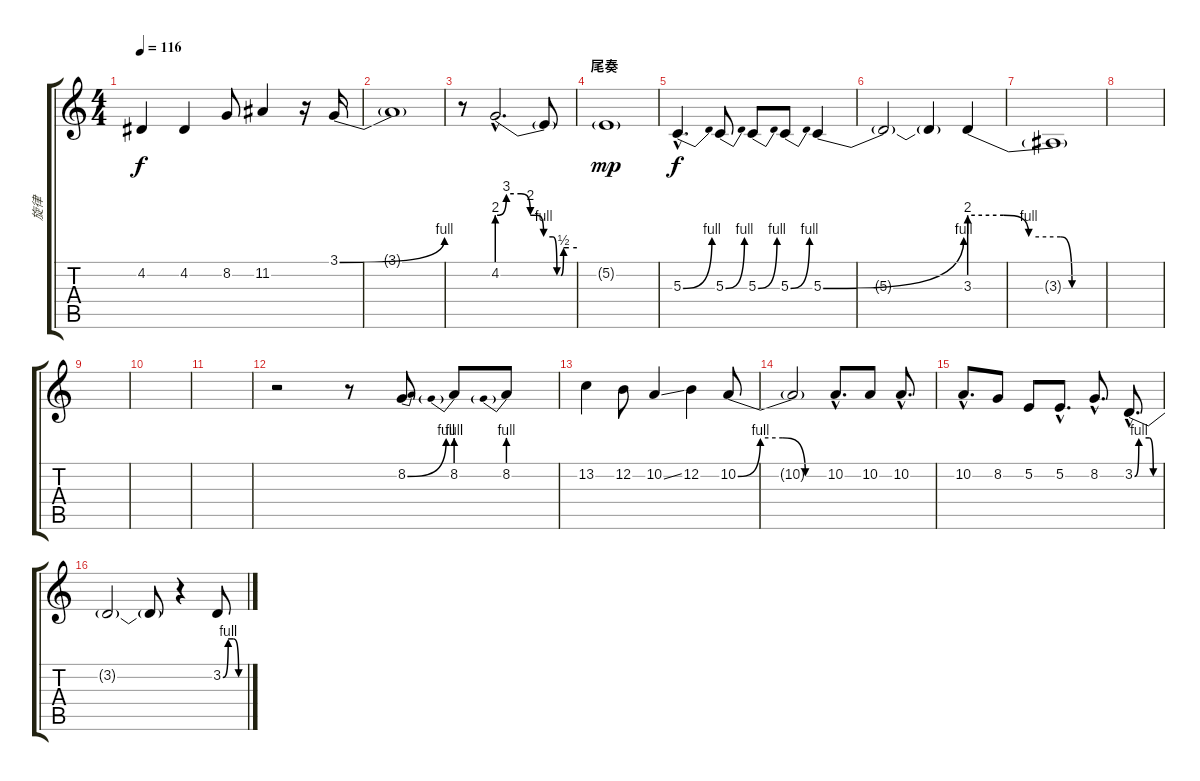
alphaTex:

\track ("旋律" "旋律") {instrument synthvoice}
\staff {score tabs}
\tuning (E4 B3 G3 D3 A2 E2) {hide}
\ts (4 4)
\tempo 116
\clef g2
\ks c
4.2{t}.4{dy f} 4.2.4 8.2.8 11.2.4 r.16 3.1{be (bend 0 0 60 4)}.16 |
3.1{t}.1 |
r.8 4.2{be (custom 0 8 7 12 18 12 25 8 30 8 35 4 42 4 45 0 48 0 50 2 54 2 60 2) hac}.2{d} 4.2{t}.8 |
\section ("" "尾奏")
5.2{g}.1{dy mp} |
5.3{be (bend 0 0 60 4) hac}.4{d dy f} 5.3{be (bend 0 0 60 4)}.8 5.3{be (bend 0 0 60 4)}.8 5.3{be (bend 0 0 60 4)}.8 5.3{be (bend 0 0 60 4)}.4 |
5.3{t}.2 5.3{t}.4 3.3{be (custom 0 8 15 8 26 4 40 4 45 0 60 0)}.4 |
3.3{t}.1 |
|
|
|
|
r.2 r.8 8.2{be (bend 0 0 60 4)}.8 8.2{be (prebend 0 4 60 4)}.8 8.2{be (prebend 0 4 60 4)}.8 |
13.2.4 12.2.8 10.2{ss}.4 12.2.4 10.2{be (custom 0 0 15 4 30 4 45 0 60 0)}.8 |
10.2{t}.2 10.2{hac}.8{d} 10.2.8 10.2{hac}.8{d} |
10.2{hac}.8{d} 8.2.8 5.2.8 5.2{hac}.8{d} 8.2{hac}.8{d} 3.2{be (custom 0 0 10 4 35 4 45 0 60 0) hac}.8{d} |
3.2{t}.2 3.2{t}.8 r.4 3.2{be (custom 0 0 15 4 30 4 45 0 60 0)}.8
